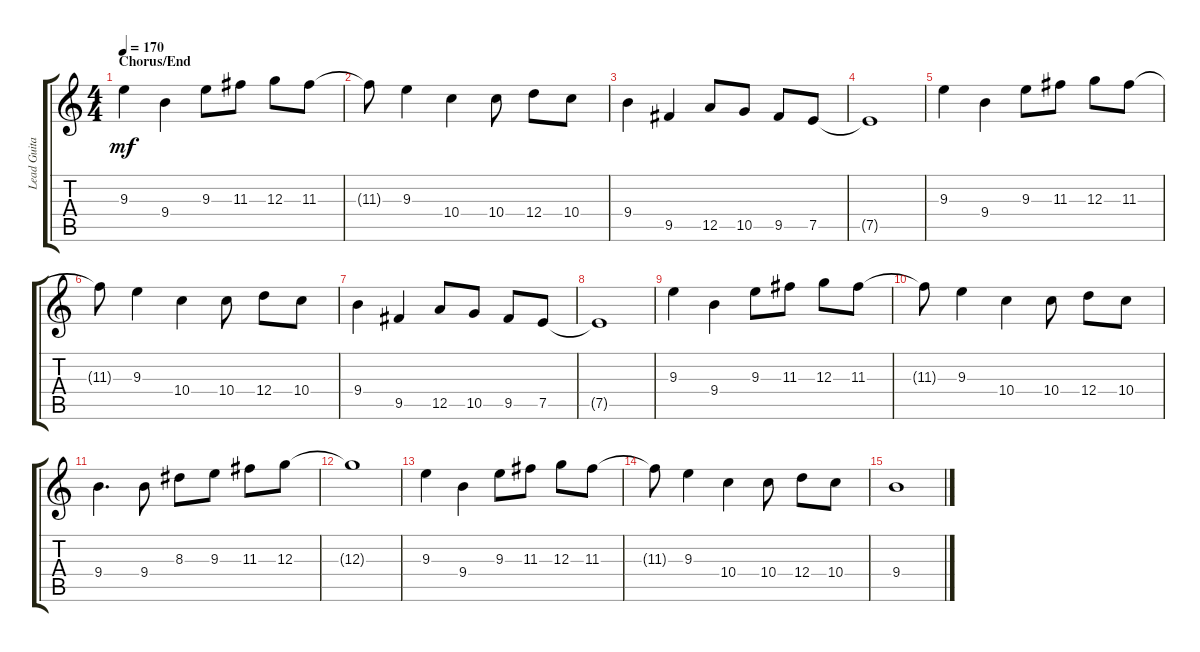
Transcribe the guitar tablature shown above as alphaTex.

\track ("Lead Guitar" "Lead Guita") {instrument overdrivenguitar}
\staff {score tabs}
\tuning (E4 B3 G3 D3 A2 E2) {hide}
\ts (4 4)
\section ("" "Chorus/End")
\tempo 170
\clef g2
\ks c
9.3.4{dy mf} 9.4.4 9.3.8 11.3.8 12.3.8 11.3.8 |
11.3{t}.8 9.3.4 10.4.4 10.4.8 12.4.8 10.4.8 |
9.4.4 9.5.4 12.5.8 10.5.8 9.5.8 7.5.8 |
7.5{t}.1 |
9.3.4 9.4.4 9.3.8 11.3.8 12.3.8 11.3.8 |
11.3{t}.8 9.3.4 10.4.4 10.4.8 12.4.8 10.4.8 |
9.4.4 9.5.4 12.5.8 10.5.8 9.5.8 7.5.8 |
7.5{t}.1 |
9.3.4 9.4.4 9.3.8 11.3.8 12.3.8 11.3.8 |
11.3{t}.8 9.3.4 10.4.4 10.4.8 12.4.8 10.4.8 |
9.4.4{d} 9.4.8 8.3.8 9.3.8 11.3.8 12.3.8 |
12.3{t}.1 |
9.3.4 9.4.4 9.3.8 11.3.8 12.3.8 11.3.8 |
11.3{t}.8 9.3.4 10.4.4 10.4.8 12.4.8 10.4.8 |
9.4.1
